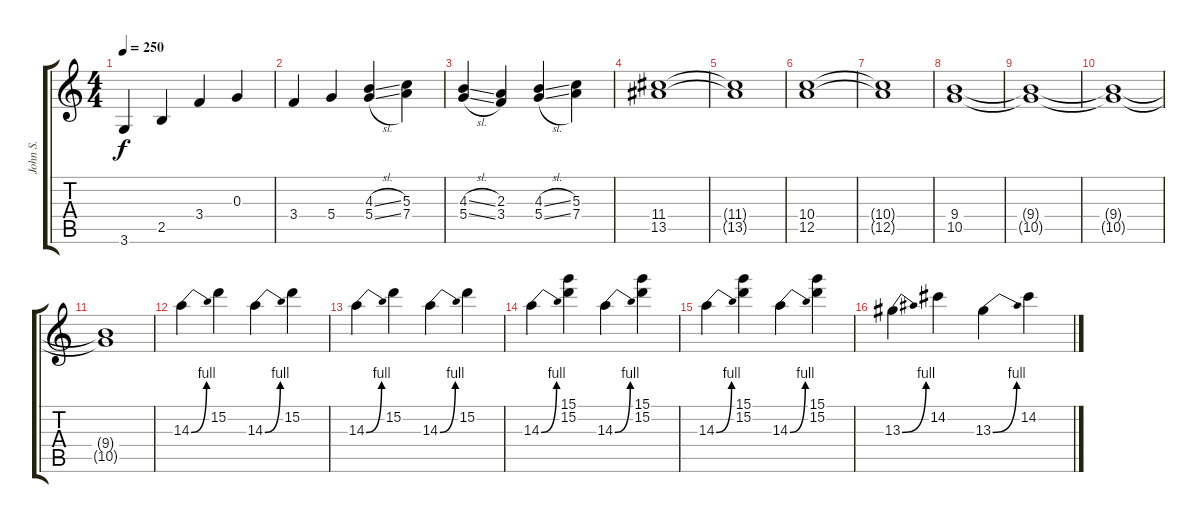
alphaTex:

\track ("John S." "John S.") {instrument overdrivenguitar}
\staff {score tabs}
\tuning (E4 B3 G3 D3 A2 E2) {hide}
\ts (4 4)
\tempo 250
\clef g2
\ks c
3.6.4{dy f} 2.5.4 3.4.4 0.3.4 |
3.4.4 5.4.4 (4.3{sl} 5.4{sl}).4 (5.3 7.4).4 |
(4.3{sl} 5.4{sl}).4 (2.3 3.4).4 (4.3{sl} 5.4{sl}).4 (5.3 7.4).4 |
(11.4 13.5).1 |
(11.4{t} 13.5{t}).1 |
(10.4 12.5).1 |
(10.4{t} 12.5{t}).1 |
(9.4 10.5).1 |
(9.4{t} 10.5{t}).1 |
(9.4{t} 10.5{t}).1 |
(9.4{t} 10.5{t}).1 |
14.3{be (bend 0 0 60 4)}.4 15.2.4 14.3{be (bend 0 0 60 4)}.4 15.2.4 |
14.3{be (bend 0 0 60 4)}.4 15.2.4 14.3{be (bend 0 0 60 4)}.4 15.2.4 |
14.3{be (bend 0 0 60 4)}.4 (15.1 15.2).4 14.3{be (bend 0 0 60 4)}.4 (15.1 15.2).4 |
14.3{be (bend 0 0 60 4)}.4 (15.1 15.2).4 14.3{be (bend 0 0 60 4)}.4 (15.1 15.2).4 |
13.3{be (bend 0 0 60 4)}.4 14.2.4 13.3{be (bend 0 0 60 4)}.4 14.2.4
